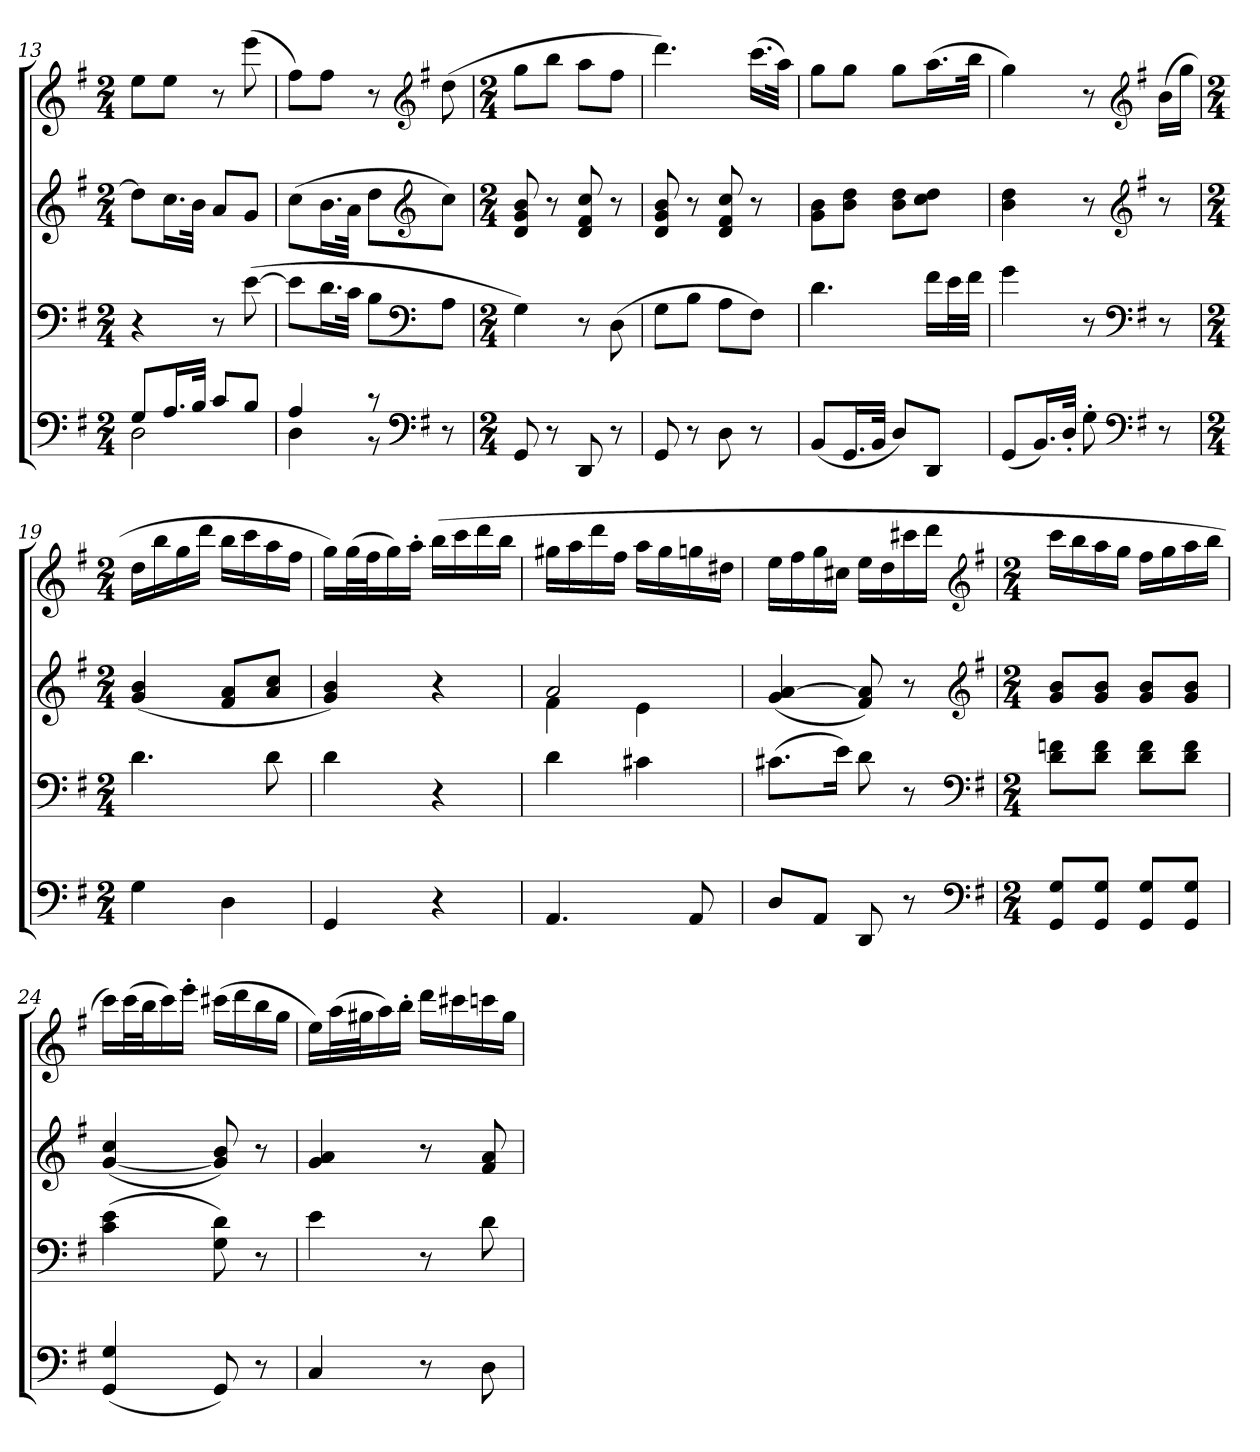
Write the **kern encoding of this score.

**kern	**kern	**kern	**kern
*part4	*part3	*part2	*part1
*staff4	*staff3	*staff2	*staff1
*clefF4	*clefF4	*clefG2	*clefG2
*k[f#]	*k[f#]	*k[f#]	*k[f#]
*G:	*G:	*G:	*G:
*M2/4	*M2/4	*M2/4	*M2/4
=13	=13	=13	=13
*^	*	*	*
8GL	2D	4r	8ddL]	8eeL
16.AL	.	.	16.ccL	8eeJ
32BJJk	.	.	32bJJk	.
8cL	.	8r	8aL	8r
8BJ	.	([8e	8gJ	(8eee
=14	=14	=14	=14	=14
4A	4D	8eL]	(8ccL	8ff#L)
.	.	16.dL	16.bL	8ff#J
.	.	32cJJk	32aJJk	.
8r	8r	8BL	8ddL	8r
*clefF4	*	*clefF4	*clefG2	*clefG2
*k[f#]	*	*k[f#]	*k[f#]	*k[f#]
*G:	*	*G:	*G:	*G:
8r	8ryy	8AJ	8ccJ)	(8dd
*v	*v	*	*	*
=15	=15	=15	=15
*M2/4	*M2/4	*M2/4	*M2/4
8GG	4G)	8d 8g 8b	8ggL
8r	.	8r	8bbJ
8DD	8r	8d 8f# 8cc	8aaL
8r	(8D	8r	8ff#J
=16	=16	=16	=16
8GG	8GL	8d 8g 8b	4.ddd)
8r	8BJ	8r	.
8D	8AL	8d 8f# 8cc	.
8r	8F#J)	8r	(16.cccLL
.	.	.	32aaJJk)
=17	=17	=17	=17
(8BBL	4.d	8g 8bL	8ggL
16.GGL	.	8b 8ddJ	8ggJ
32BBJJk	.	.	.
8DL)	.	8b 8ddL	8ggL
8DDJ	16f#LL	8cc 8ddJ	(16.aaL
.	32eL	.	.
.	32f#JJJ	.	32bbJJk
=18	=18	=18	=18
(8GGL	4g	4b 4dd	4gg)
16.BBL)	.	.	.
32D'JJk	.	.	.
8G'	8r	8r	8r
*clefF4	*clefF4	*clefG2	*clefG2
*k[f#]	*k[f#]	*k[f#]	*k[f#]
*G:	*G:	*G:	*G:
8r	8r	8r	(16bLL
.	.	.	16ggJJ
=19	=19	=19	=19
*M2/4	*M2/4	*M2/4	*M2/4
4G	4.d	(4g 4b	16ddLL
.	.	.	16bb
.	.	.	16gg
.	.	.	16dddJJ
4D	.	8f# 8aL	16bbLL
.	.	.	16ccc
.	8d	8a 8ccJ	16aa
.	.	.	16ff#JJ
=20	=20	=20	=20
4GG	4d	4g 4b)	16ggLL)
.	.	.	(32ggL
.	.	.	32ff#J
.	.	.	16gg)
.	.	.	16aa'JJ
4r	4r	4r	(16bbLL
.	.	.	16ccc
.	.	.	16ddd
.	.	.	16bbJJ
=21	=21	=21	=21
*	*	*^	*
4.AA	4d	2a	4f#	16gg#XLL
.	.	.	.	16aa
.	.	.	.	16ddd
.	.	.	.	16ff#JJ
.	4c#X	.	4e	16aaLL
.	.	.	.	16gg#
8AA	.	.	.	16ggn
.	.	.	.	16dd#XJJ
*	*	*v	*v	*
=22	=22	=22	=22
8DL	(8.c#XL	(4g [4a	16eeLL
.	.	.	16ff#
8AAJ	.	.	16gg
.	16eJk)	.	16cc#XJJ
8DD	8d	8f# 8a])	16eeLL
.	.	.	16dd
8r	8r	8r	16ccc#X
.	.	.	16dddJJ
*clefF4	*clefF4	*clefG2	*clefG2
*k[f#]	*k[f#]	*k[f#]	*k[f#]
*G:	*G:	*G:	*G:
=23	=23	=23	=23
*M2/4	*M2/4	*M2/4	*M2/4
8GG 8GL	8d 8fnL	8g 8bL	16cccLL
.	.	.	16bb
8GG 8GJ	8d 8fJ	8g 8bJ	16aa
.	.	.	16ggJJ
8GG 8GL	8d 8fL	8g 8bL	16ff#LL
.	.	.	16gg
8GG 8GJ	8d 8fJ	8g 8bJ	16aa
.	.	.	16bbJJ
=24	=24	=24	=24
(4GG 4G	(4c 4e	([4g 4cc	16cccLL)
.	.	.	(32cccL
.	.	.	32bbJ
.	.	.	16ccc)
.	.	.	16eee'JJ
8GG)	8G 8d)	8g] 8b)	(16ccc#XLL
.	.	.	16ddd
8r	8r	8r	16bb
.	.	.	16ggJJ
=25	=25	=25	=25
4C	4e	4g 4a	16eeLL)
.	.	.	(32aaL
.	.	.	32gg#XJ
.	.	.	16aa)
.	.	.	16bb'JJ
8r	8r	8r	16dddLL
.	.	.	16ccc#X
8D	8d	8f# 8a	16cccn
.	.	.	16gg#JJ
=	=	=	=
*-	*-	*-	*-
